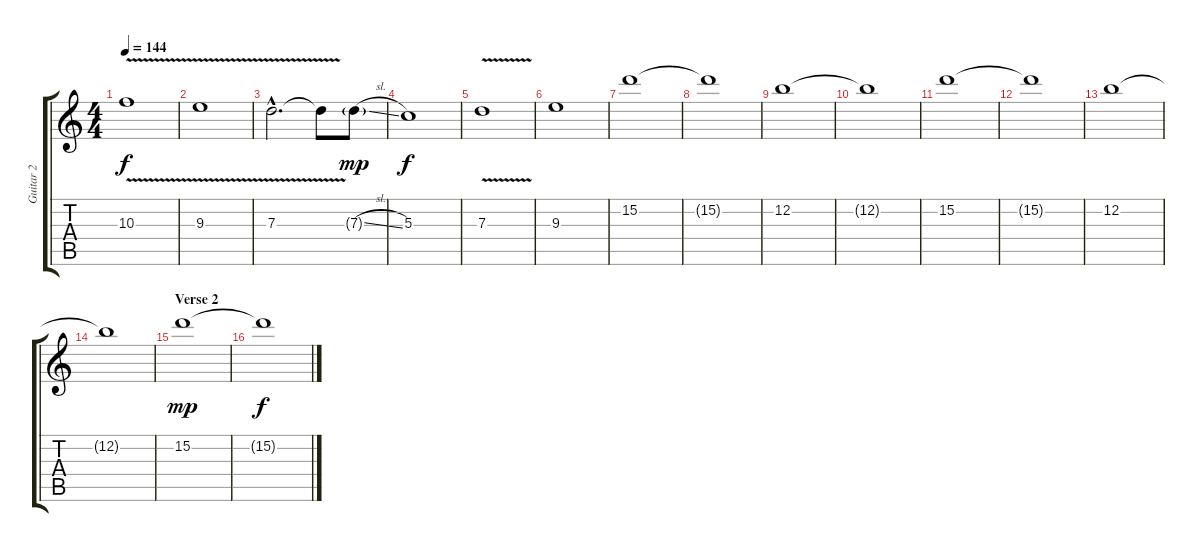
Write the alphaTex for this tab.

\track ("Guitar 2" "Guitar 2") {instrument distortionguitar}
\staff {score tabs}
\tuning (E4 B3 G3 D3 A2 E2) {hide}
\ts (4 4)
\tempo 144
\clef g2
\ks c
10.3{v}.1{dy f} |
9.3{v}.1 |
7.3{v hac}.2{d} 7.3{t}.8 7.3{sl g}.8{dy mp} |
5.3.1{dy f} |
7.3{v}.1 |
9.3.1 |
15.2.1 |
15.2{t}.1 |
12.2.1 |
12.2{t}.1 |
15.2.1 |
15.2{t}.1 |
12.2.1 |
12.2{t}.1 |
\section ("" "Verse 2")
15.2.1{dy mp} |
15.2{t}.1{dy f}
